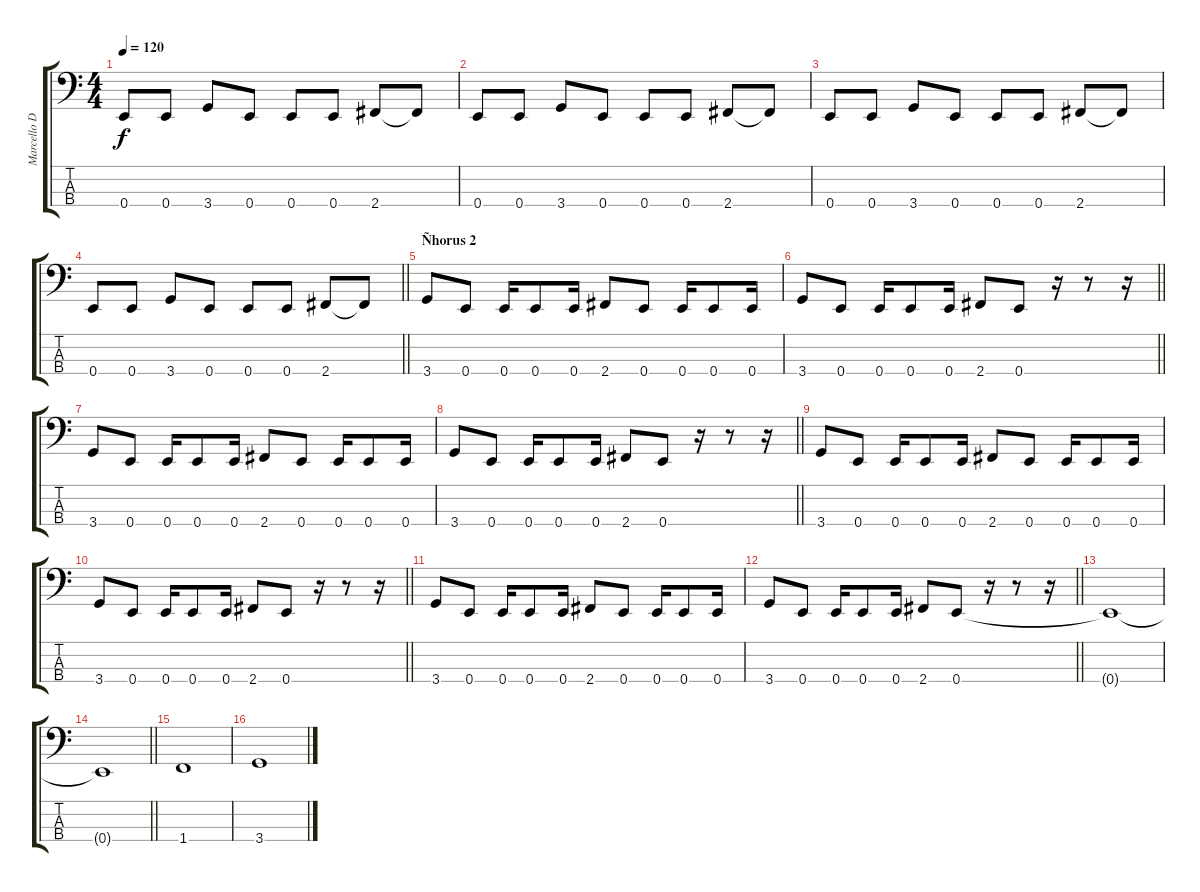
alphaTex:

\track ("Marcello D Rapp" "Marcello D") {instrument synthbass1}
\staff {score tabs}
\tuning (G2 D2 A1 E1) {hide}
\ts (4 4)
\section ("" "")
\tempo 120
\clef f4
\ks c
0.4.8{dy f instrument electricbassfinger} 0.4.8 3.4.8 0.4.8 0.4.8 0.4.8 2.4.8 2.4{t}.8 |
0.4.8{instrument electricbassfinger} 0.4.8 3.4.8 0.4.8 0.4.8 0.4.8 2.4.8 2.4{t}.8 |
0.4.8{instrument electricbassfinger} 0.4.8 3.4.8 0.4.8 0.4.8 0.4.8 2.4.8 2.4{t}.8 |
\barLineRight lightlight
0.4.8{instrument electricbassfinger} 0.4.8 3.4.8 0.4.8 0.4.8 0.4.8 2.4.8 2.4{t}.8 |
\section ("" "Ñhorus 2")
3.4.8 0.4.8 0.4.16 0.4.8 0.4.16 2.4.8 0.4.8 0.4.16 0.4.8 0.4.16 |
\barLineRight lightlight
3.4.8 0.4.8 0.4.16 0.4.8 0.4.16 2.4.8 0.4.8 r.16 r.8 r.16 |
3.4.8 0.4.8 0.4.16 0.4.8 0.4.16 2.4.8 0.4.8 0.4.16 0.4.8 0.4.16 |
\barLineRight lightlight
3.4.8 0.4.8 0.4.16 0.4.8 0.4.16 2.4.8 0.4.8 r.16 r.8 r.16 |
3.4.8 0.4.8 0.4.16 0.4.8 0.4.16 2.4.8 0.4.8 0.4.16 0.4.8 0.4.16 |
\barLineRight lightlight
3.4.8 0.4.8 0.4.16 0.4.8 0.4.16 2.4.8 0.4.8 r.16 r.8 r.16 |
3.4.8 0.4.8 0.4.16 0.4.8 0.4.16 2.4.8 0.4.8 0.4.16 0.4.8 0.4.16 |
\barLineRight lightlight
3.4.8 0.4.8 0.4.16 0.4.8 0.4.16 2.4.8 0.4.8 r.16 r.8 r.16 |
0.4{t}.1 |
\barLineRight lightlight
0.4{t}.1 |
\section ("" "")
1.4.1 |
3.4.1
